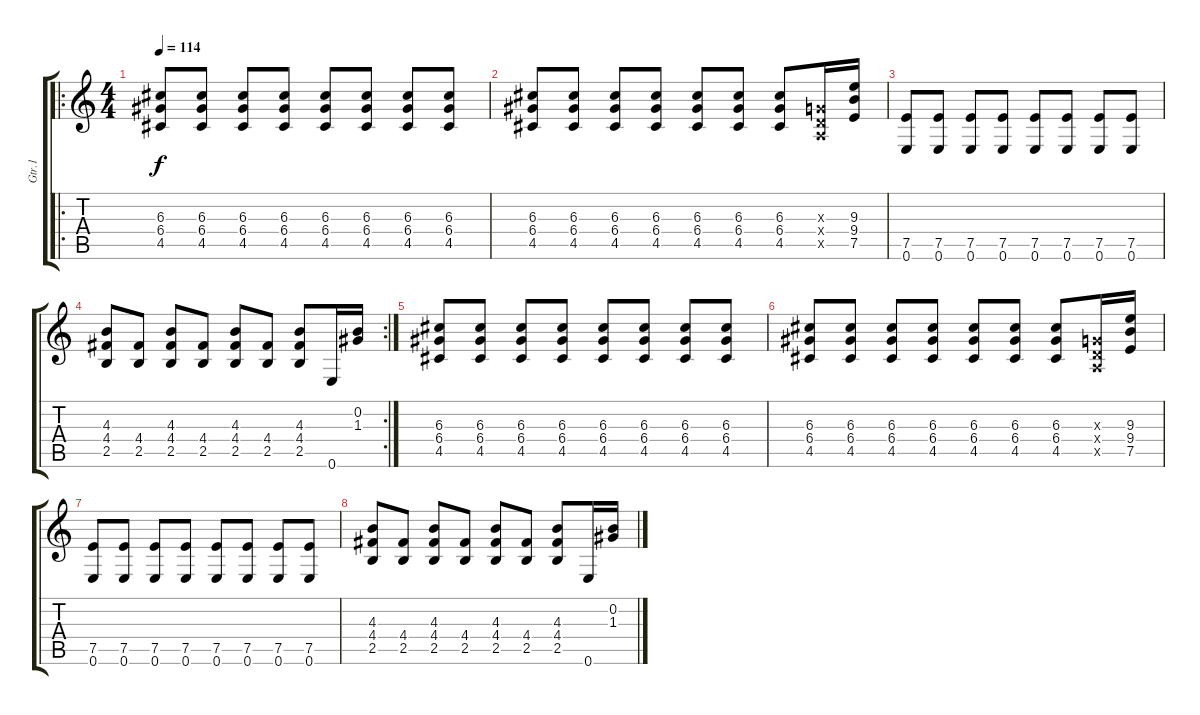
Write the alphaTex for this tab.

\track ("Gtr.1" "Gtr.1") {instrument distortionguitar}
\staff {score tabs}
\tuning (E4 B3 G3 D3 A2 E2) {hide}
\ro
\ts (4 4)
\tempo 114
\clef g2
\ks c
(6.3 6.4 4.5).8{dy f} (6.3 6.4 4.5).8 (6.3 6.4 4.5).8 (6.3 6.4 4.5).8 (6.3 6.4 4.5).8 (6.3 6.4 4.5).8 (6.3 6.4 4.5).8 (6.3 6.4 4.5).8 |
(6.3 6.4 4.5).8 (6.3 6.4 4.5).8 (6.3 6.4 4.5).8 (6.3 6.4 4.5).8 (6.3 6.4 4.5).8 (6.3 6.4 4.5).8 (6.3 6.4 4.5).8 (0.3{x} 0.4{x} 0.5{x}).16 (9.3 9.4 7.5).16 |
(7.5 0.6).8 (7.5 0.6).8 (7.5 0.6).8 (7.5 0.6).8 (7.5 0.6).8 (7.5 0.6).8 (7.5 0.6).8 (7.5 0.6).8 |
\rc 2
(4.3 4.4 2.5).8 (4.4 2.5).8 (4.3 4.4 2.5).8 (4.4 2.5).8 (4.3 4.4 2.5).8 (4.4 2.5).8 (4.3 4.4 2.5).8 0.6.16 (0.2 1.3).16 |
(6.3 6.4 4.5).8{volume 8} (6.3 6.4 4.5).8 (6.3 6.4 4.5).8 (6.3 6.4 4.5).8 (6.3 6.4 4.5).8 (6.3 6.4 4.5).8 (6.3 6.4 4.5).8 (6.3 6.4 4.5).8 |
(6.3 6.4 4.5).8 (6.3 6.4 4.5).8 (6.3 6.4 4.5).8 (6.3 6.4 4.5).8 (6.3 6.4 4.5).8 (6.3 6.4 4.5).8 (6.3 6.4 4.5).8 (0.3{x} 0.4{x} 0.5{x}).16 (9.3 9.4 7.5).16 |
(7.5 0.6).8{volume 0} (7.5 0.6).8 (7.5 0.6).8 (7.5 0.6).8 (7.5 0.6).8 (7.5 0.6).8 (7.5 0.6).8 (7.5 0.6).8 |
(4.3 4.4 2.5).8 (4.4 2.5).8 (4.3 4.4 2.5).8 (4.4 2.5).8 (4.3 4.4 2.5).8 (4.4 2.5).8 (4.3 4.4 2.5).8 0.6.16 (0.2 1.3).16
